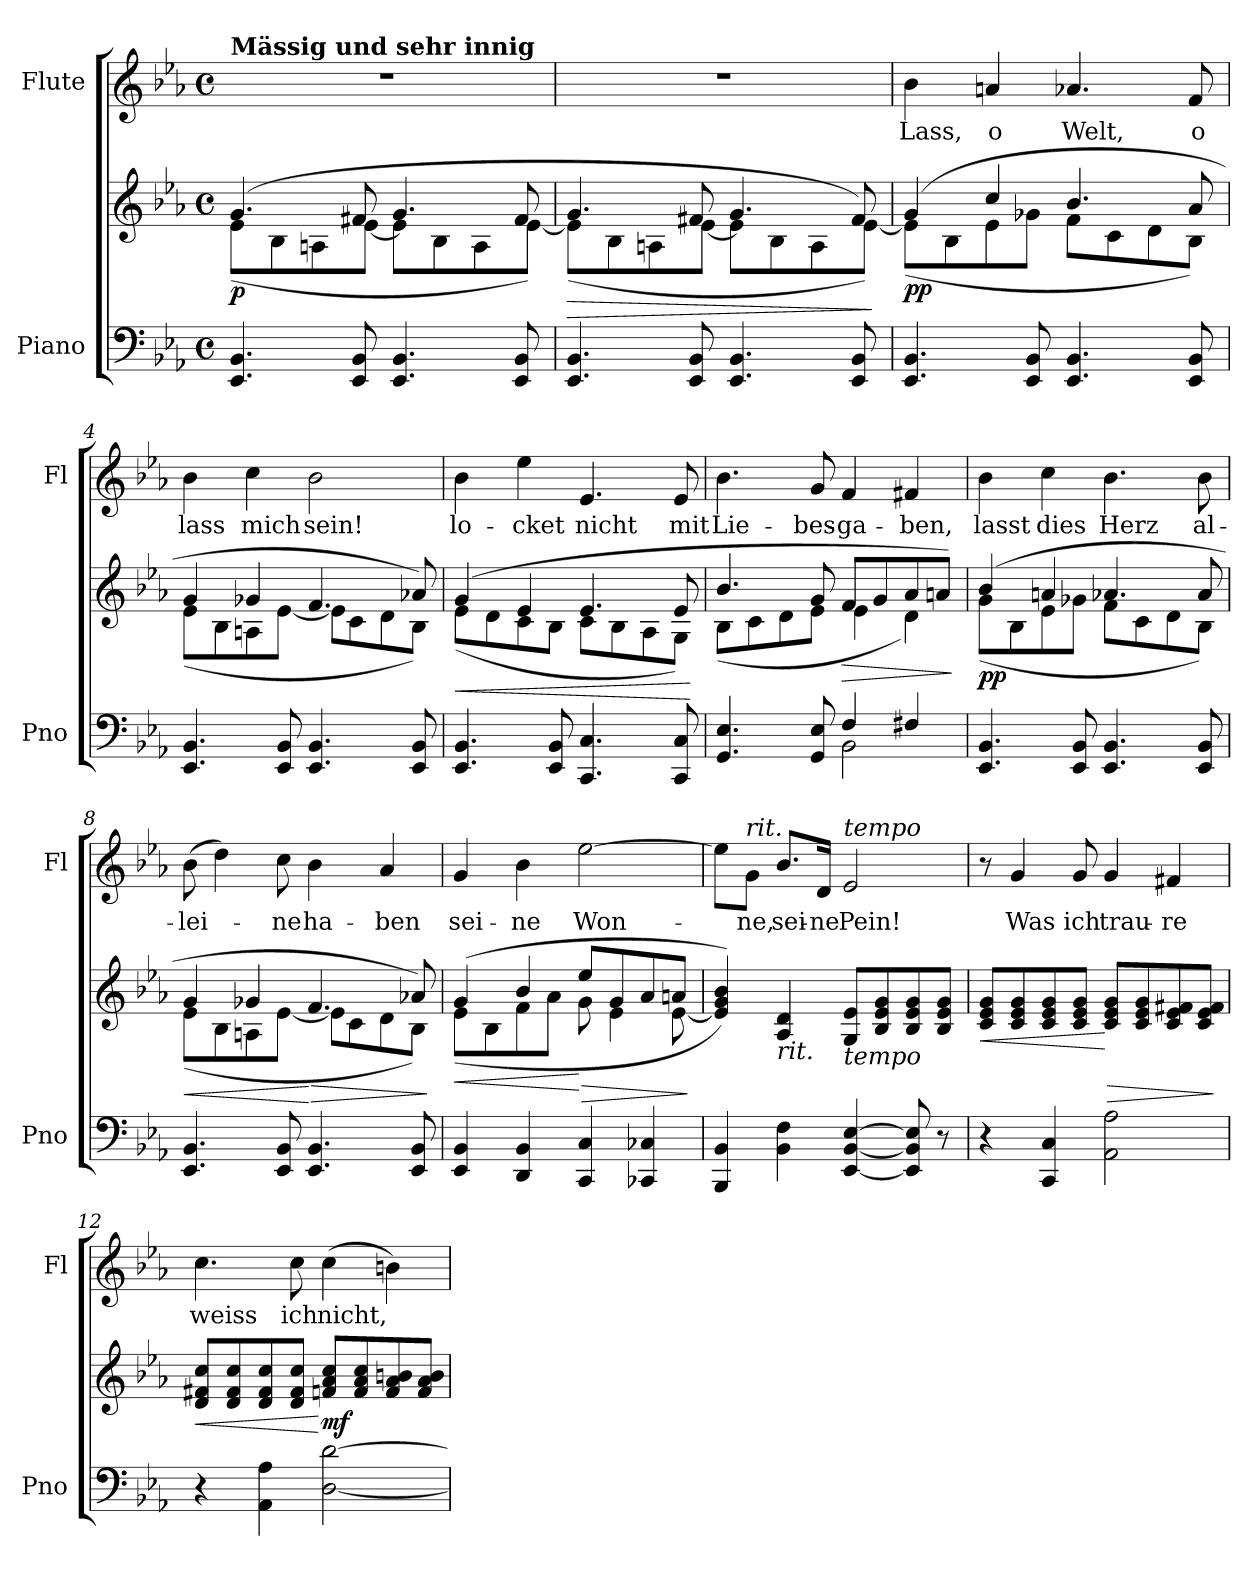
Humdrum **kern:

**kern	**kern	**dynam	**kern	**text
*part2	*part2	*part2	*part1	*part1
*staff3	*staff2	*staff2/3	*staff1	*staff1
*I"Piano	*	*	*I"Flute	*
*I'Pno	*	*	*I'Fl	*
*clefF4	*clefG2	*	*clefG2	*
*k[b-e-a-]	*k[b-e-a-]	*	*k[b-e-a-]	*
*M4/4	*M4/4	*	*M4/4	*
*met(c)	*met(c)	*	*met(c)	*
=1	=1	=1	=1	=1
*	*^	*	*	*
!	!	!	!	!LO:TX:a:B:t=Mässig und sehr innig	!
!	!	!	!LO:DY:b	!	!
4.EE-/ 4.BB-/	(4.g/	(8e-\L	p	1r	.
.	.	8B-\	.	.	.
.	.	8An\	.	.	.
8EE-/ 8BB-/	8f#X/	[8e-\J	.	.	.
4.EE-/ 4.BB-/	4.g/	8e-\L]	.	.	.
.	.	8B-\	.	.	.
.	.	8A\	.	.	.
8EE-/ 8BB-/	8f#/	[8e-\J)	.	.	.
=2	=2	=2	=2	=2	=2
!	!	!	!LO:HP:b	!	!
4.EE-/ 4.BB-/	4.g/	(8e-\L]	>	1r	.
.	.	8B-\	.	.	.
.	.	8An\	.	.	.
8EE-/ 8BB-/	8f#X/	[8e-\J	.	.	.
4.EE-/ 4.BB-/	4.g/	8e-\L]	.	.	.
.	.	8B-\	.	.	.
.	.	8A\	.	.	.
8EE-/ 8BB-/	8f#/)	[8e-\J)	.	.	.
*	*v	*v	*	*	*
.	.	]	.	.
=3	=3	=3	=3	=3
*	*^	*	*	*
!	!	!	!LO:DY:b	!	!LO:LY:b
4.EE-/ 4.BB-/	(4g/	(8e-\L]	pp	4b-\	Lass,
.	.	8B-\	.	.	.
!	!	!	!	!	!LO:LY:b
.	4cc/	8e-\	.	4an/	o
8EE-/ 8BB-/	.	8g-X\J	.	.	.
!	!	!	!	!	!LO:LY:b
4.EE-/ 4.BB-/	4.b-/	8f\L	.	4.a-X/	Welt,
.	.	8c\	.	.	.
.	.	8d\	.	.	.
!	!	!	!	!	!LO:LY:b
8EE-/ 8BB-/	8a-/	8B-\J)	.	8f/	o
=4	=4	=4	=4	=4	=4
!	!	!	!	!	!LO:LY:b
4.EE-/ 4.BB-/	4g/	(8e-\L	.	4b-\	lass
.	.	8B-\	.	.	.
!	!	!	!	!	!LO:LY:b
.	4g-X/	8An\	.	4cc\	mich
8EE-/ 8BB-/	.	[8e-\J	.	.	.
!	!	!	!	!	!LO:LY:b
4.EE-/ 4.BB-/	4.f/	8e-\L]	.	2b-\	sein!
.	.	8c\	.	.	.
.	.	8d\	.	.	.
8EE-/ 8BB-/	8a-X/)	8B-\J)	.	.	.
!!LO:LB:g=z
=5	=5	=5	=5	=5	=5
!	!	!	!LO:HP:b	!	!LO:LY:b
4.EE-/ 4.BB-/	(4g/	(8e-\L	<	4b-\	lo-
.	.	8d\	.	.	.
!	!	!	!	!	!LO:LY:b
.	4e-/	8c\	.	4ee-\	-cket
8EE-/ 8BB-/	.	8B-\J	.	.	.
!	!	!	!	!	!LO:LY:b
4.CC/ 4.C/	4.e-/	8c\L	.	4.e-/	nicht
.	.	8B-\	.	.	.
.	.	8A-\	.	.	.
!	!	!	!	!	!LO:LY:b
8CC/ 8C/	8e-/	8G\J)	.	8e-/	mit
*	*v	*v	*	*	*
.	.	[	.	.
=6	=6	=6	=6	=6
*^	*^	*	*	*
!	!	!	!	!	!	!LO:LY:b
4.GG/ 4.E-/	2ryy	4.b-/	(8B-\L	.	4.b-\	Lie-
.	.	.	8c\	.	.	.
.	.	.	8d\	.	.	.
!	!	!	!	!	!	!LO:LY:b
8GG/ 8E-/	.	8g/	8e-\J	.	8g/	-bes-
!	!	!	!	!LO:HP:b	!	!LO:LY:b
4F/	2BB-\	8f/L	4e-\	>	4f/	-ga-
.	.	8g/	.	.	.	.
!	!	!	!	!	!	!LO:LY:b
4F#X/	.	8a-/	4d\)	.	4f#X/	-ben,
.	.	8an/J)	.	.	.	.
*v	*v	*	*	*	*	*
*	*v	*v	*	*	*
.	.	]	.	.
=7	=7	=7	=7	=7
*	*^	*	*	*
!	!	!	!LO:DY:b	!	!LO:LY:b
4.EE-/ 4.BB-/	(4b-/	(8g\L	pp	4b-\	lasst
.	.	8B-\	.	.	.
!	!	!	!	!	!LO:LY:b
.	4an/	8e-\	.	4cc\	dies
8EE-/ 8BB-/	.	8g-X\J	.	.	.
!	!	!	!	!	!LO:LY:b
4.EE-/ 4.BB-/	4.a-X/	8f\L	.	4.b-\	Herz
.	.	8c\	.	.	.
.	.	8d\	.	.	.
!	!	!	!	!	!LO:LY:b
8EE-/ 8BB-/	8a-/	8B-\J)	.	8b-\	al-
=8	=8	=8	=8	=8	=8
!	!	!	!LO:HP:b	!	!LO:LY:b
4.EE-/ 4.BB-/	4g/	(8e-\L	<	(8b-\	-lei-
.	.	8B-\	.	4dd\)	.
.	4g-X/	8An\	.	.	.
!	!	!	!	!	!LO:LY:b
8EE-/ 8BB-/	.	[8e-\J	.	8cc\	-ne
!	!	!	!LO:HP:n=1:b	!	!LO:LY:b
4.EE-/ 4.BB-/	4.f/	8e-\L]	[ >	4b-\	ha-
.	.	8c\	.	.	.
!	!	!	!	!	!LO:LY:b
.	.	8d\	.	4a-/	-ben
8EE-/ 8BB-/	8a-X/)	8B-\J)	.	.	.
*	*v	*v	*	*	*
.	.	]	.	.
=9	=9	=9	=9	=9
!	!	!LO:HP:b	!	!LO:LY:b
*	*^	*	*	*
4EE-/ 4BB-/	(4g/	(8e-\L	<	4g/	sei-
.	.	8B-\	.	.	.
!	!	!	!	!	!LO:LY:b
4DD/ 4BB-/	4b-/	8f\	.	4b-\	-ne
.	.	8a-\J	.	.	.
!	!	!	!LO:HP:n=1:b	!	!LO:LY:b
4CC/ 4C/	8ee-/L	8g\	[ >	[2ee-\	Won-
.	8g/	4e-\	.	.	.
4CC-X/ 4C-X/	8a-/	.	.	.	.
.	8an/J	[8e-\	.	.	.
*	*v	*v	*	*	*
.	.	]	.	.
!!LO:LB:g=z
=10	=10	=10	=10	=10
4BBB-/ 4BB-/	4e-/] 4g/ 4b-/))	.	8ee-\L]	.
!	!	!	!LO:TX:a:i:t=rit.	!
!	!	!	!	!LO:LY:b
.	.	.	8g\J	-ne,
!	!LO:TX:b:i:t=rit.	!	!	!
!	!	!	!	!LO:LY:b
4BB-\ 4F\	4A-/ 4d/	.	8.b-/L	sei-
!	!	!	!	!LO:LY:b
.	.	.	16d/Jk	-ne
!	!	!	!LO:TX:a:i:t=tempo	!
!	!LO:TX:b:i:t=tempo	!	!	!
!	!	!	!	!LO:LY:b
[4EE-/ [4BB-/ [4E-/	8G/ 8e-/L	.	2e-/	Pein!
.	8B-/ 8e-/ 8g/	.	.	.
8EE-/] 8BB-/] 8E-/]	8B-/ 8e-/ 8g/	.	.	.
8r	8B-/ 8e-/ 8g/J	.	.	.
=11	=11	=11	=11	=11
!	!	!LO:HP:b	!	!
4r	8c/ 8e-/ 8g/L	<	8r	.
!	!	!	!	!LO:LY:b
.	8c/ 8e-/ 8g/	.	4g/	Was
4CC/ 4C/	8c/ 8e-/ 8g/	.	.	.
!	!	!	!	!LO:LY:b
.	8c/ 8e-/ 8g/J	.	8g/	ich
!	!	!LO:HP:n=1:b	!	!LO:LY:b
2AA-\ 2A-\	8c/ 8e-/ 8g/L	[ >	4g/	trau-
.	8c/ 8e-/ 8g/	.	.	.
!	!	!	!	!LO:LY:b
.	8c/ 8e-/ 8f#X/	.	4f#X/	-re
.	8c/ 8e-/ 8f#/J	.	.	.
.	.	]	.	.
=12	=12	=12	=12	=12
!	!	!LO:HP:b	!	!LO:LY:b
4r	8d/ 8f#X/ 8cc/L	<	4.cc\	weiss
.	8d/ 8f#/ 8cc/	.	.	.
4AA-\ 4A-\	8d/ 8f#/ 8cc/	.	.	.
!	!	!	!	!LO:LY:b
.	8d/ 8f#/ 8cc/J	.	8cc\	ich
!	!	!LO:DY:n=1:b	!	!LO:LY:b
[2D\ [2d\	8fn/ 8a-/ 8cc/L	[ mf	(4cc\	nicht,
.	8f/ 8a-/ 8cc/	.	.	.
.	8f/ 8a-/ 8bn/	.	4bn\)	.
.	8f/ 8a-/ 8b/J	.	.	.
=	=	=	=	=
*-	*-	*-	*-	*-
